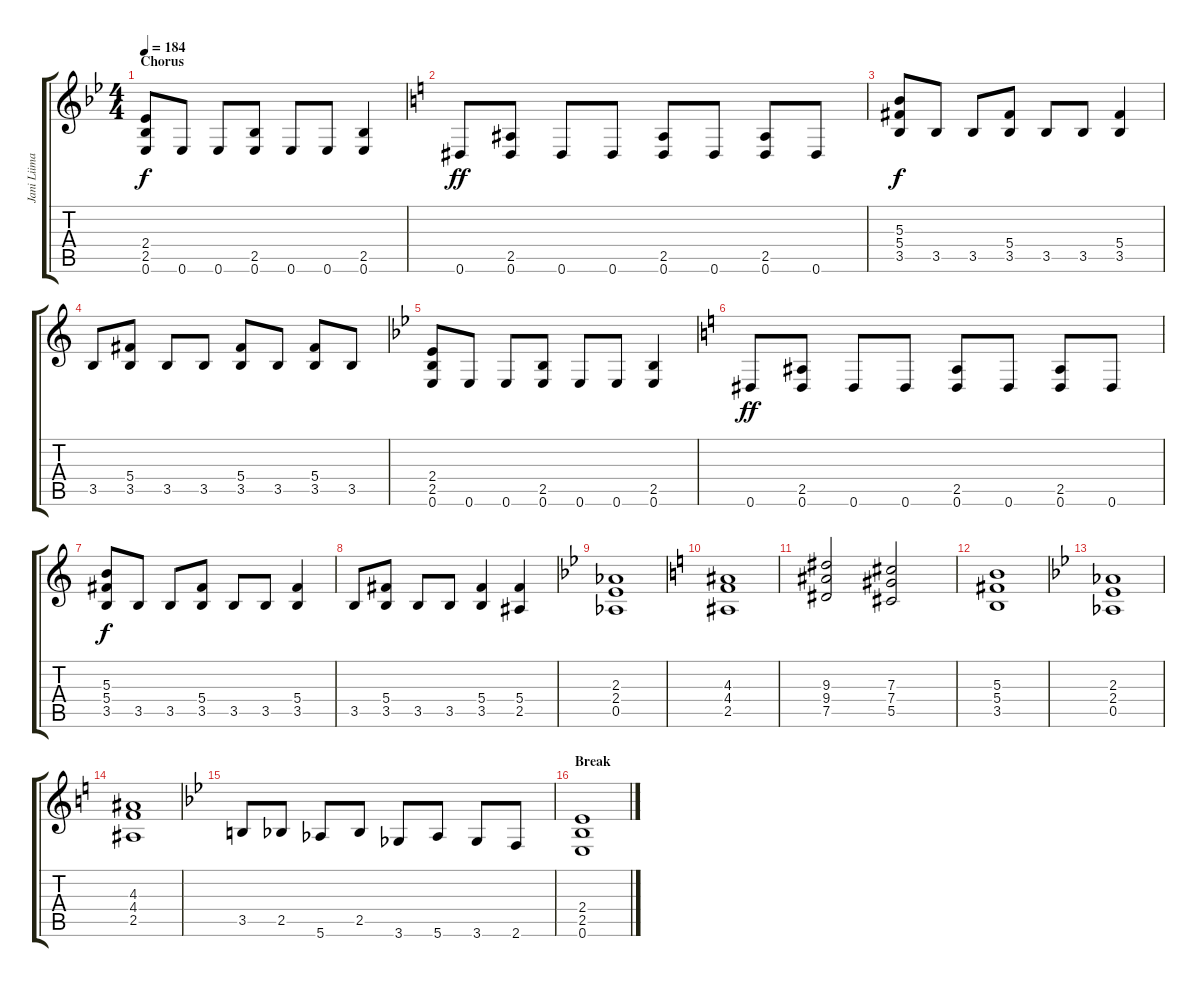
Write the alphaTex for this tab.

\track ("Jani Liimatainen - Guitar I" "Jani Liima") {instrument distortionguitar}
\staff {score tabs}
\tuning (Eb4 Bb3 Gb3 Db3 Ab2 Eb2) {hide}
\ts (4 4)
\section ("" "Chorus ")
\tempo 184
\clef g2
\ks gminor
(2.4 2.5 0.6).8{dy f} 0.6.8 0.6.8 (2.5 0.6).8 0.6.8 0.6.8 (2.5 0.6).4 |
\ks c
0.6.8{dy ff} (2.5 0.6).8 0.6.8 0.6.8 (2.5 0.6).8 0.6.8 (2.5 0.6).8 0.6.8 |
(5.3 5.4 3.5).8{dy f} 3.5.8 3.5.8 (5.4 3.5).8 3.5.8 3.5.8 (5.4 3.5).4 |
3.5.8 (5.4 3.5).8 3.5.8 3.5.8 (5.4 3.5).8 3.5.8 (5.4 3.5).8 3.5.8 |
\ks gminor
(2.4 2.5 0.6).8 0.6.8 0.6.8 (2.5 0.6).8 0.6.8 0.6.8 (2.5 0.6).4 |
\ks c
0.6.8{dy ff} (2.5 0.6).8 0.6.8 0.6.8 (2.5 0.6).8 0.6.8 (2.5 0.6).8 0.6.8 |
(5.3 5.4 3.5).8{dy f} 3.5.8 3.5.8 (5.4 3.5).8 3.5.8 3.5.8 (5.4 3.5).4 |
3.5.8 (5.4 3.5).8 3.5.8 3.5.8 (5.4 3.5).4 (5.4 2.5).4 |
\ks gminor
(2.3 2.4 0.5).1 |
\ks c
(4.3 4.4 2.5).1 |
(9.3 9.4 7.5).2 (7.3 7.4 5.5).2 |
(5.3 5.4 3.5).1 |
\ks gminor
(2.3 2.4 0.5).1 |
\ks c
(4.3 4.4 2.5).1 |
\ks gminor
3.5.8 2.5.8 5.6.8 2.5.8 3.6.8 5.6.8 3.6.8 2.6.8 |
\section ("" "Break")
(2.4 2.5 0.6).1
